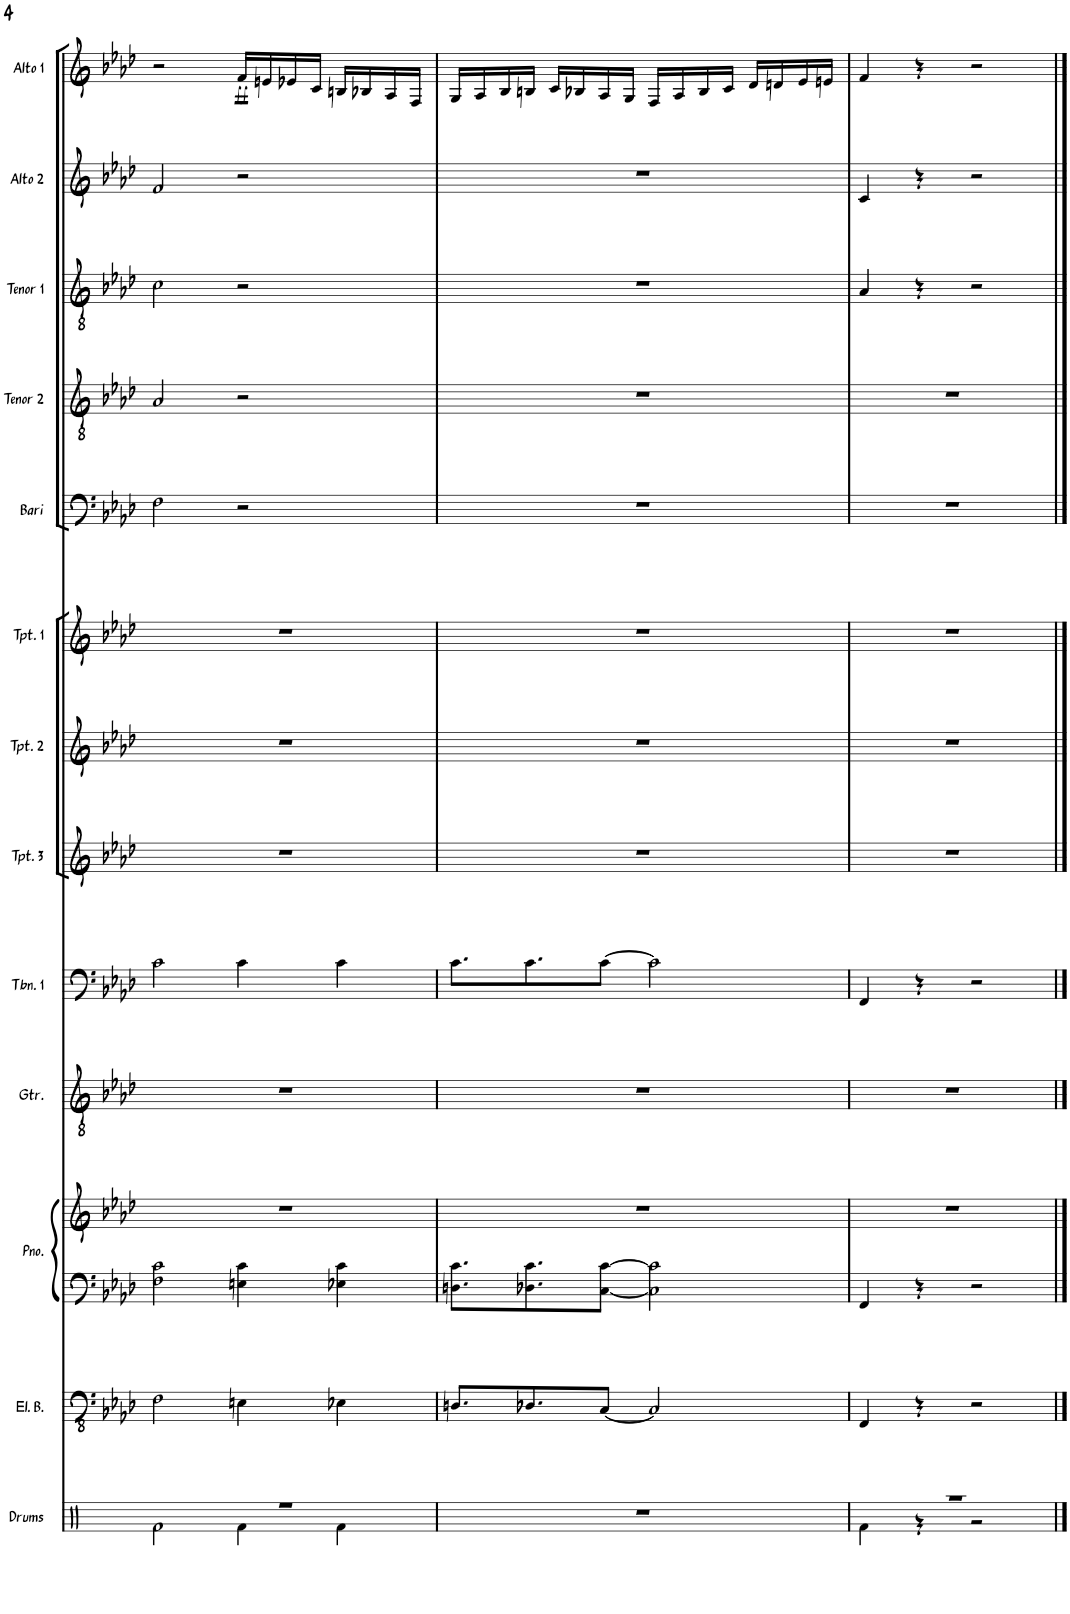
**kern	**kern	**kern	**kern	**kern	**kern	**kern	**kern	**kern	**kern	**kern	**kern	**kern	**kern	**dynam
*part13	*part12	*part11	*part11	*part10	*part9	*part8	*part7	*part6	*part5	*part4	*part3	*part2	*part1	*part1
*staff14	*staff13	*staff12	*staff11	*staff10	*staff9	*staff8	*staff7	*staff6	*staff5	*staff4	*staff3	*staff2	*staff1	*staff1
*I"Drums	*I"Electric Bass	*I"Piano	*	*I"Guitar	*I"Trombone 1	*I"Trumpet 3	*I"Trumpet 2	*I"Trumpet 1	*I"Bari Sax	*I"Tenor Sax 2	*I"Tenor Sax 1	*I"Alto Sax 2	*I"Alto Sax 1	*
*I'Drums	*I'El. B.	*I'Pno.	*	*I'Gtr.	*I'Tbn. 1	*I'Tpt. 3	*I'Tpt. 2	*I'Tpt. 1	*I'Bari	*I'Tenor 2	*I'Tenor 1	*I'Alto 2	*I'Alto 1	*
!!LO:PB:g=z
*clefX	*clefFv4	*clefF4	*clefG2	*clefGv2	*clefF4	*clefG2	*clefG2	*clefG2	*clefF4	*clefGv2	*clefGv2	*clefG2	*clefG2	*
*	*	*	*	*	*	*ITrd1c2	*ITrd1c2	*ITrd1c2	*ITrd12c21	*ITrd8c14	*ITrd8c14	*ITrd5c9	*ITrd5c9	*
*k[]	*k[b-e-a-d-]	*k[b-e-a-d-]	*k[b-e-a-d-]	*k[b-e-a-d-]	*k[b-e-a-d-]	*k[b-e-a-d-]	*k[b-e-a-d-]	*k[b-e-a-d-]	*k[b-e-a-d-]	*k[b-e-a-d-]	*k[b-e-a-d-]	*k[b-e-a-d-]	*k[b-e-a-d-]	*
*M4/4	*M4/4	*M4/4	*M4/4	*M4/4	*M4/4	*M4/4	*M4/4	*M4/4	*M4/4	*M4/4	*M4/4	*M4/4	*M4/4	*
=16	=16	=16	=16	=16	=16	=16	=16	=16	=16	=16	=16	=16	=16	=16
*^	*	*	*	*	*	*	*	*	*	*	*	*	*	*
1r	2Rf\	2FF\	2F\ 2c\	1r	1r	2c\	1r	1r	1r	2F\	2A-/	2c\	2f/	2r	.
!	!	!	!	!	!	!	!	!	!	!	!	!	!	!	!LO:DY:b
.	4Rf\	4EEn\	4En\ 4c\	.	.	4c\	.	.	.	2r	2r	2r	2r	16f/LL	ff
.	.	.	.	.	.	.	.	.	.	.	.	.	.	16en/	.
.	.	.	.	.	.	.	.	.	.	.	.	.	.	16e-X/	.
.	.	.	.	.	.	.	.	.	.	.	.	.	.	16c/JJ	.
.	4Rf\	4EE-X\	4E-X\ 4c\	.	.	4c\	.	.	.	.	.	.	.	16Bn/LL	.
.	.	.	.	.	.	.	.	.	.	.	.	.	.	16B-X/	.
.	.	.	.	.	.	.	.	.	.	.	.	.	.	16A-/	.
.	.	.	.	.	.	.	.	.	.	.	.	.	.	16F/JJ	.
*v	*v	*	*	*	*	*	*	*	*	*	*	*	*	*	*
=17	=17	=17	=17	=17	=17	=17	=17	=17	=17	=17	=17	=17	=17	=17
1r	8.DDn/L	8.Dn\ 8.c\L	1r	1r	8.c\L	1r	1r	1r	1r	1r	1r	1r	16G/LL	.
.	.	.	.	.	.	.	.	.	.	.	.	.	16A-/	.
.	.	.	.	.	.	.	.	.	.	.	.	.	16B-/	.
.	8.DD-X/	8.D-X\ 8.c\	.	.	8.c\	.	.	.	.	.	.	.	16Bn/JJ	.
.	.	.	.	.	.	.	.	.	.	.	.	.	16c/LL	.
.	.	.	.	.	.	.	.	.	.	.	.	.	16B-X/	.
.	[8CC/J	[8C\ [8c\J	.	.	[8c\J	.	.	.	.	.	.	.	16A-/	.
.	.	.	.	.	.	.	.	.	.	.	.	.	16G/JJ	.
.	2CC/]	2C\] 2c\]	.	.	2c\]	.	.	.	.	.	.	.	16F/LL	.
.	.	.	.	.	.	.	.	.	.	.	.	.	16A-/	.
.	.	.	.	.	.	.	.	.	.	.	.	.	16B-/	.
.	.	.	.	.	.	.	.	.	.	.	.	.	16c/JJ	.
.	.	.	.	.	.	.	.	.	.	.	.	.	16d-/LL	.
.	.	.	.	.	.	.	.	.	.	.	.	.	16dn/	.
.	.	.	.	.	.	.	.	.	.	.	.	.	16e-/	.
.	.	.	.	.	.	.	.	.	.	.	.	.	16en/JJ	.
=18	=18	=18	=18	=18	=18	=18	=18	=18	=18	=18	=18	=18	=18	=18
*^	*	*	*	*	*	*	*	*	*	*	*	*	*	*
1r	4Rf\	4FFF/	4FF/	1r	1r	4FF/	1r	1r	1r	1r	1r	4A-/	4c/	4f/	.
.	4r	4r	4r	.	.	4r	.	.	.	.	.	4r	4r	4r	.
.	2r	2r	2r	.	.	2r	.	.	.	.	.	2r	2r	2r	.
*v	*v	*	*	*	*	*	*	*	*	*	*	*	*	*	*
==	==	==	==	==	==	==	==	==	==	==	==	==	==	==
*-	*-	*-	*-	*-	*-	*-	*-	*-	*-	*-	*-	*-	*-	*-
